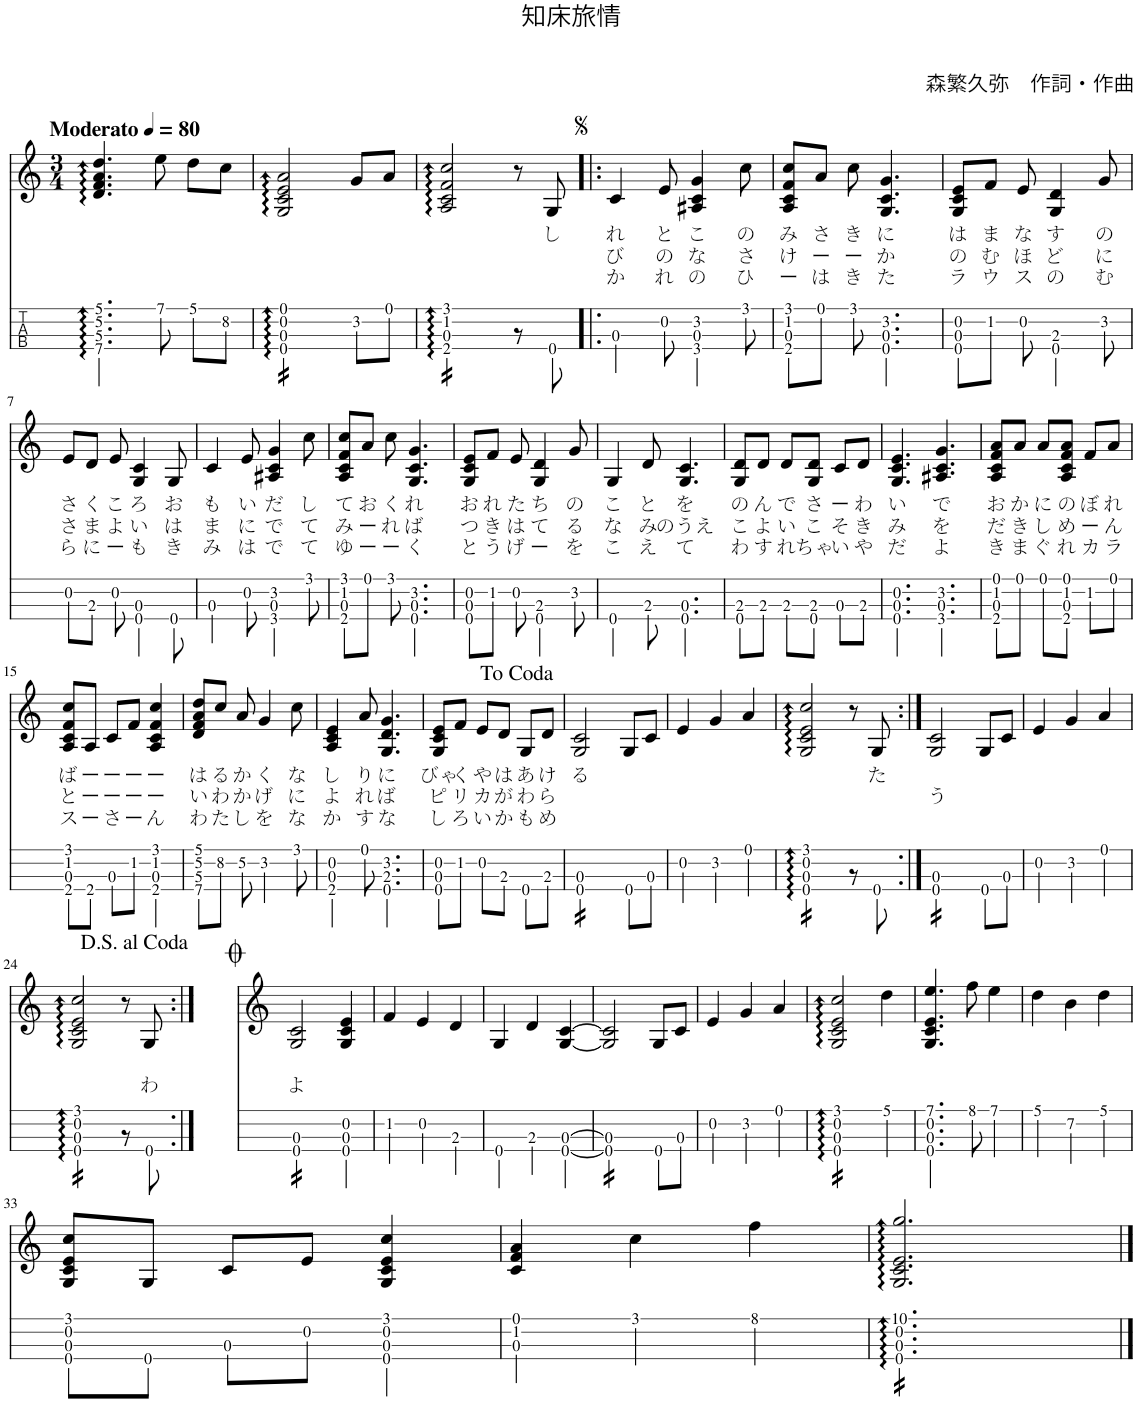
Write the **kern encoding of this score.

**kern	**kern	**text	**text	**text
*part1	*part1	*part1	*part1	*part1
*staff2	*staff1	*staff1	*staff1	*staff1
*I"ウクレレ	*	*	*	*
*stria4	*	*	*	*
*	*clefG2	*	*	*
*k[]	*k[]	*	*	*
*M3/4	*M3/4	*	*	*
=1	=1	=1	=1	=1
4.d\:: 4.f\:: 4.a\:: 4.dd\::	4.d/:: 4.f/:: 4.a/:: 4.dd/::	.	.	.
8ee\	8ee\	.	.	.
8dd\L	8dd\L	.	.	.
8cc\J	8cc\J	.	.	.
=2	=2	=2	=2	=2
2G\:: 2c\:: 2e\:: 2a\::	2G/:: 2c/:: 2e/:: 2a/::	.	.	.
8g\L	8g/L	.	.	.
8a\J	8a/J	.	.	.
=3	=3	=3	=3	=3
2A\:: 2c\:: 2f\:: 2cc\::	2A/:: 2c/:: 2f/:: 2cc/::	.	.	.
8r	8r	.	.	.
!	!	!LO:LY:b	!	!
8G\	8G/	し	.	.
=4!|:	=4!|:	=4!|:	=4!|:	=4!|:
!	!	!LO:LY:b	!LO:LY:b	!LO:LY:b
4c\	4c/	れ	び	か
!	!	!LO:LY:b	!LO:LY:b	!LO:LY:b
8e\	8e/	と	の	れ
!	!	!LO:LY:b	!LO:LY:b	!LO:LY:b
4A#\ 4c\ 4g\	4A#X/ 4c/ 4g/	こ	な	の
!	!	!LO:LY:b	!LO:LY:b	!LO:LY:b
8cc\	8cc\	の	さ	ひ
=5	=5	=5	=5	=5
!	!	!LO:LY:b	!LO:LY:b	!LO:LY:b
8A\ 8c\ 8f\ 8cc\L	8A/ 8c/ 8f/ 8cc/L	み	け	ー
!	!	!LO:LY:b	!LO:LY:b	!LO:LY:b
8a\J	8a/J	さ	ー	は
!	!	!LO:LY:b	!LO:LY:b	!LO:LY:b
8cc\	8cc\	き	ー	き
!	!	!LO:LY:b	!LO:LY:b	!LO:LY:b
4.G\ 4.c\ 4.g\	4.G/ 4.c/ 4.g/	に	か	た
=6	=6	=6	=6	=6
!	!	!LO:LY:b	!LO:LY:b	!LO:LY:b
8G\ 8c\ 8e\L	8G/ 8c/ 8e/L	は	の	ラ
!	!	!LO:LY:b	!LO:LY:b	!LO:LY:b
8f\J	8f/J	ま	む	ウ
!	!	!LO:LY:b	!LO:LY:b	!LO:LY:b
8e\	8e/	な	ほ	ス
!	!	!LO:LY:b	!LO:LY:b	!LO:LY:b
4G\ 4d\	4G/ 4d/	す	ど	の
!	!	!LO:LY:b	!LO:LY:b	!LO:LY:b
8g\	8g/	の	に	む
!!LO:LB:g=z
=7	=7	=7	=7	=7
!	!	!LO:LY:b	!LO:LY:b	!LO:LY:b
8e\L	8e/L	さ	さ	ら
!	!	!LO:LY:b	!LO:LY:b	!LO:LY:b
8d\J	8d/J	く	ま	に
!	!	!LO:LY:b	!LO:LY:b	!LO:LY:b
8e\	8e/	こ	よ	ー
!	!	!LO:LY:b	!LO:LY:b	!LO:LY:b
4G\ 4c\	4G/ 4c/	ろ	い	も
!	!	!LO:LY:b	!LO:LY:b	!LO:LY:b
8G\	8G/	お	は	き
=8	=8	=8	=8	=8
!	!	!LO:LY:b	!LO:LY:b	!LO:LY:b
4c\	4c/	も	ま	み
!	!	!LO:LY:b	!LO:LY:b	!LO:LY:b
8e\	8e/	い	に	は
!	!	!LO:LY:b	!LO:LY:b	!LO:LY:b
4A#\ 4c\ 4g\	4A#X/ 4c/ 4g/	だ	で	で
!	!	!LO:LY:b	!LO:LY:b	!LO:LY:b
8cc\	8cc\	し	て	て
=9	=9	=9	=9	=9
!	!	!LO:LY:b	!LO:LY:b	!LO:LY:b
8A\ 8c\ 8f\ 8cc\L	8A/ 8c/ 8f/ 8cc/L	て	み	ゆ
!	!	!LO:LY:b	!LO:LY:b	!LO:LY:b
8a\J	8a/J	お	ー	ー
!	!	!LO:LY:b	!LO:LY:b	!LO:LY:b
8cc\	8cc\	く	れ	ー
!	!	!LO:LY:b	!LO:LY:b	!LO:LY:b
4.G\ 4.c\ 4.g\	4.G/ 4.c/ 4.g/	れ	ば	く
=10	=10	=10	=10	=10
!	!	!LO:LY:b	!LO:LY:b	!LO:LY:b
8G\ 8c\ 8e\L	8G/ 8c/ 8e/L	お	つ	と
!	!	!LO:LY:b	!LO:LY:b	!LO:LY:b
8f\J	8f/J	れ	き	う
!	!	!LO:LY:b	!LO:LY:b	!LO:LY:b
8e\	8e/	た	は	げ
!	!	!LO:LY:b	!LO:LY:b	!LO:LY:b
4G\ 4d\	4G/ 4d/	ち	て	ー
!	!	!LO:LY:b	!LO:LY:b	!LO:LY:b
8g\	8g/	の	る	を
=11	=11	=11	=11	=11
!	!	!LO:LY:b	!LO:LY:b	!LO:LY:b
4G\	4G/	こ	な	こ
!	!	!LO:LY:b	!LO:LY:b	!LO:LY:b
8d\	8d/	と	み	え
!	!	!LO:LY:b	!LO:LY:b	!LO:LY:b
4.G\ 4.c\	4.G/ 4.c/	を	のうえ	て
=12	=12	=12	=12	=12
!	!	!LO:LY:b	!LO:LY:b	!LO:LY:b
8G\ 8d\L	8G/ 8d/L	の	こ	わ
!	!	!LO:LY:b	!LO:LY:b	!LO:LY:b
8d\J	8d/J	ん	よ	す
!	!	!LO:LY:b	!LO:LY:b	!LO:LY:b
8d\L	8d/L	で	い	れ
!	!	!LO:LY:b	!LO:LY:b	!LO:LY:b
8G\ 8d\J	8G/ 8d/J	さ	こ	ちゃ
!	!	!LO:LY:b	!LO:LY:b	!LO:LY:b
8c\L	8c/L	ー	そ	い
!	!	!LO:LY:b	!LO:LY:b	!LO:LY:b
8d\J	8d/J	わ	き	や
=13	=13	=13	=13	=13
!	!	!LO:LY:b	!LO:LY:b	!LO:LY:b
4.G\ 4.c\ 4.e\	4.G/ 4.c/ 4.e/	い	み	だ
!	!	!LO:LY:b	!LO:LY:b	!LO:LY:b
4.A#\ 4.c\ 4.g\	4.A#X/ 4.c/ 4.g/	で	を	よ
=14	=14	=14	=14	=14
!	!	!LO:LY:b	!LO:LY:b	!LO:LY:b
8A\ 8c\ 8f\ 8a\L	8A/ 8c/ 8f/ 8a/L	お	だ	き
!	!	!LO:LY:b	!LO:LY:b	!LO:LY:b
8a\J	8a/J	か	き	ま
!	!	!LO:LY:b	!LO:LY:b	!LO:LY:b
8a\L	8a/L	に	し	ぐ
!	!	!LO:LY:b	!LO:LY:b	!LO:LY:b
8A\ 8c\ 8f\ 8a\J	8A/ 8c/ 8f/ 8a/J	の	め	れ
!	!	!LO:LY:b	!LO:LY:b	!LO:LY:b
8f\L	8f/L	ぼ	ー	カ
!	!	!LO:LY:b	!LO:LY:b	!LO:LY:b
8a\J	8a/J	れ	ん	ラ
!!LO:LB:g=z
=15	=15	=15	=15	=15
!	!	!LO:LY:b	!LO:LY:b	!LO:LY:b
8A\ 8c\ 8f\ 8cc\L	8A/ 8c/ 8f/ 8cc/L	ば	と	ス
!	!	!LO:LY:b	!LO:LY:b	!LO:LY:b
8A\J	8A/J	ー	ー	ー
!	!	!LO:LY:b	!LO:LY:b	!LO:LY:b
8c\L	8c/L	ー	ー	さ
!	!	!LO:LY:b	!LO:LY:b	!LO:LY:b
8f\J	8f/J	ー	ー	ー
!	!	!LO:LY:b	!LO:LY:b	!LO:LY:b
4A\ 4c\ 4f\ 4cc\	4A/ 4c/ 4f/ 4cc/	ー	ー	ん
=16	=16	=16	=16	=16
!	!	!LO:LY:b	!LO:LY:b	!LO:LY:b
8d\ 8f\ 8a\ 8dd\L	8d/ 8f/ 8a/ 8dd/L	は	い	わ
!	!	!LO:LY:b	!LO:LY:b	!LO:LY:b
8cc\J	8cc/J	る	わ	た
!	!	!LO:LY:b	!LO:LY:b	!LO:LY:b
8a\	8a/	か	か	し
!	!	!LO:LY:b	!LO:LY:b	!LO:LY:b
4g\	4g/	く	げ	を
!	!	!LO:LY:b	!LO:LY:b	!LO:LY:b
8cc\	8cc\	な	に	な
=17	=17	=17	=17	=17
!	!	!LO:LY:b	!LO:LY:b	!LO:LY:b
4A\ 4c\ 4e\	4A/ 4c/ 4e/	し	よ	か
!	!	!LO:LY:b	!LO:LY:b	!LO:LY:b
8a\	8a/	り	れ	す
!	!	!LO:LY:b	!LO:LY:b	!LO:LY:b
4.G\ 4.d\ 4.g\	4.G/ 4.d/ 4.g/	に	ば	な
=18	=18	=18	=18	=18
!	!	!LO:LY:b	!LO:LY:b	!LO:LY:b
8G\ 8c\ 8e\L	8G/ 8c/ 8e/L	びゃ	ピ	し
!	!	!LO:LY:b	!LO:LY:b	!LO:LY:b
8f\J	8f/J	く	リ	ろ
!	!	!LO:LY:b	!LO:LY:b	!LO:LY:b
8e\L	8e/L	や	カ	い
!	!	!LO:LY:b	!LO:LY:b	!LO:LY:b
8d\J	8d/J	は	が	か
!	!	!LO:LY:b	!LO:LY:b	!LO:LY:b
8G\L	8G/L	あ	わ	も
!	!	!LO:LY:b	!LO:LY:b	!LO:LY:b
8d\J	8d/J	け	ら	め
=19	=19	=19	=19	=19
!	!	!LO:LY:b	!	!
2G\ 2c\	2G/ 2c/	る	.	.
8G\L	8G/L	.	.	.
8c\J	8c/J	.	.	.
=20	=20	=20	=20	=20
4e\	4e/	.	.	.
4g\	4g/	.	.	.
4a\	4a/	.	.	.
=21	=21	=21	=21	=21
2G\:: 2c\:: 2e\:: 2cc\::	2G/:: 2c/:: 2e/:: 2cc/::	.	.	.
8r	8r	.	.	.
!	!	!LO:LY:b	!	!
8G\	8G/	た	.	.
=22:|!	=22:|!	=22:|!	=22:|!	=22:|!
!	!	!	!LO:LY:b	!
2G\ 2c\	2G/ 2c/	.	う	.
8G\L	8G/L	.	.	.
8c\J	8c/J	.	.	.
=23	=23	=23	=23	=23
4e\	4e/	.	.	.
4g\	4g/	.	.	.
4a\	4a/	.	.	.
!!LO:LB:g=z
=24	=24	=24	=24	=24
2G\:: 2c\:: 2e\:: 2cc\::	2G/:: 2c/:: 2e/:: 2cc/::	.	.	.
8r	8r	.	.	.
!	!	!	!	!LO:LY:b
8G\	8G/	.	.	わ
=25:|!	=25:|!	=25:|!	=25:|!	=25:|!
!	!	!	!	!LO:LY:b
2G\ 2c\	2G/ 2c/	.	.	よ
4G\ 4c\ 4e\	4G/ 4c/ 4e/	.	.	.
=26	=26	=26	=26	=26
4f\	4f/	.	.	.
4e\	4e/	.	.	.
4d\	4d/	.	.	.
=27	=27	=27	=27	=27
4G\	4G/	.	.	.
4d\	4d/	.	.	.
[4G\ [4c\	[4G/ [4c/	.	.	.
=28	=28	=28	=28	=28
2G\] 2c\]	2G/] 2c/]	.	.	.
8G\L	8G/L	.	.	.
8c\J	8c/J	.	.	.
=29	=29	=29	=29	=29
4e\	4e/	.	.	.
4g\	4g/	.	.	.
4a\	4a/	.	.	.
=30	=30	=30	=30	=30
2G\:: 2c\:: 2e\:: 2cc\::	2G/:: 2c/:: 2e/:: 2cc/::	.	.	.
4dd\	4dd\	.	.	.
=31	=31	=31	=31	=31
4.G\ 4.c\ 4.e\ 4.ee\	4.G/ 4.c/ 4.e/ 4.ee/	.	.	.
8ff\	8ff\	.	.	.
4ee\	4ee\	.	.	.
=32	=32	=32	=32	=32
4dd\	4dd\	.	.	.
4b\	4b\	.	.	.
4dd\	4dd\	.	.	.
!!LO:LB:g=z
=33	=33	=33	=33	=33
8G\ 8c\ 8e\ 8cc\L	8G/ 8c/ 8e/ 8cc/L	.	.	.
8G\J	8G/J	.	.	.
8c\L	8c/L	.	.	.
8e\J	8e/J	.	.	.
4G\ 4c\ 4e\ 4cc\	4G/ 4c/ 4e/ 4cc/	.	.	.
=34	=34	=34	=34	=34
4c\ 4f\ 4a\	4c/ 4f/ 4a/	.	.	.
4cc\	4cc\	.	.	.
4ff\	4ff\	.	.	.
=35	=35	=35	=35	=35
2.G\:: 2.c\:: 2.e\:: 2.gg\::	2.G/:: 2.c/:: 2.e/:: 2.gg/::	.	.	.
==	==	==	==	==
*-	*-	*-	*-	*-
